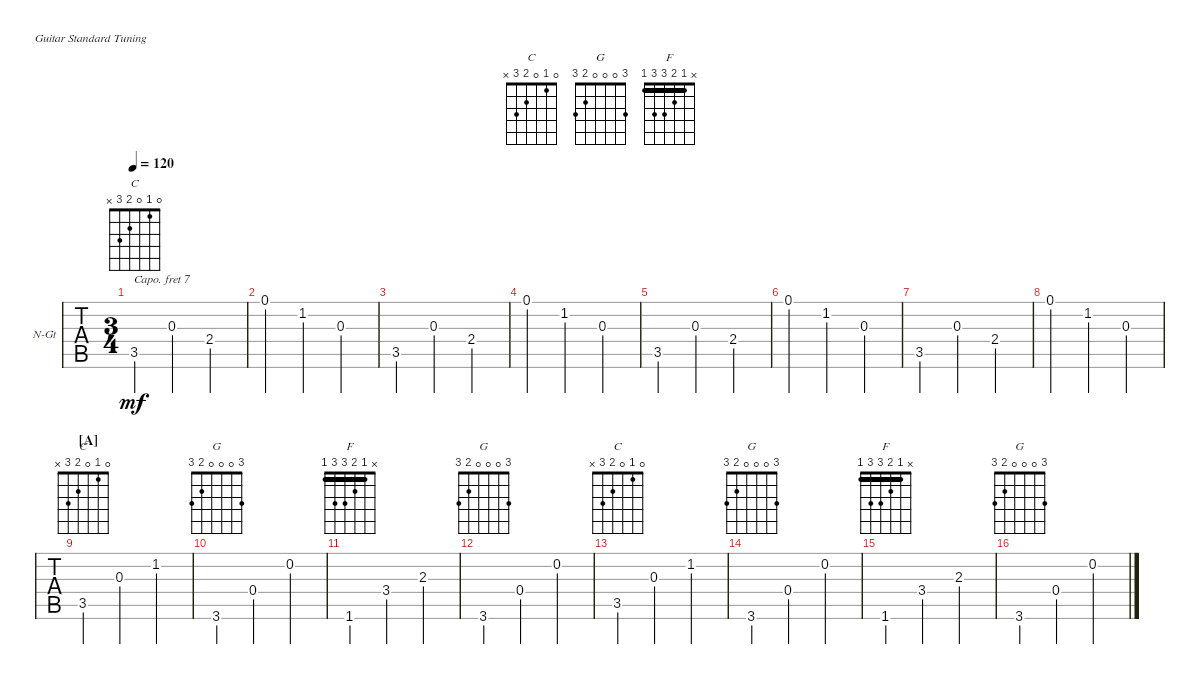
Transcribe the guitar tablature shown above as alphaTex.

\bracketExtendMode groupsimilarinstruments
\firstSystemTrackNameOrientation horizontal
\otherSystemsTrackNameOrientation horizontal
\chordDiagramsInScore
\track ("Guitar" "N-Gt") {instrument acousticguitarnylon}
\staff {tabs}
\capo 7
\tuning (E4 B3 G3 D3 A2 E2)
\chord ("C" 0 1 0 2 3 x)
\chord ("G" 3 0 0 0 2 3)
\chord ("F" x 1 2 3 3 1) {barre 1}
\ts (3 4)
\tempo 120
\clef g2
\ks c
3.5.4{ch "C" dy mf instrument acousticguitarnylon} 0.3.4 2.4.4 |
0.1.4 1.2.4 0.3.4 |
3.5.4 0.3.4 2.4.4 |
0.1.4 1.2.4 0.3.4 |
3.5.4 0.3.4 2.4.4 |
0.1.4 1.2.4 0.3.4 |
3.5.4 0.3.4 2.4.4 |
0.1.4 1.2.4 0.3.4 |
\section ("A" "")
3.5.4{ch "C"} 0.3.4 1.2.4 |
3.6.4{ch "G"} 0.4.4 0.2.4 |
1.6.4{ch "F"} 3.4.4 2.3.4 |
3.6.4{ch "G"} 0.4.4 0.2.4 |
3.5.4{ch "C"} 0.3.4 1.2.4 |
3.6.4{ch "G"} 0.4.4 0.2.4 |
1.6.4{ch "F"} 3.4.4 2.3.4 |
3.6.4{ch "G"} 0.4.4 0.2.4
